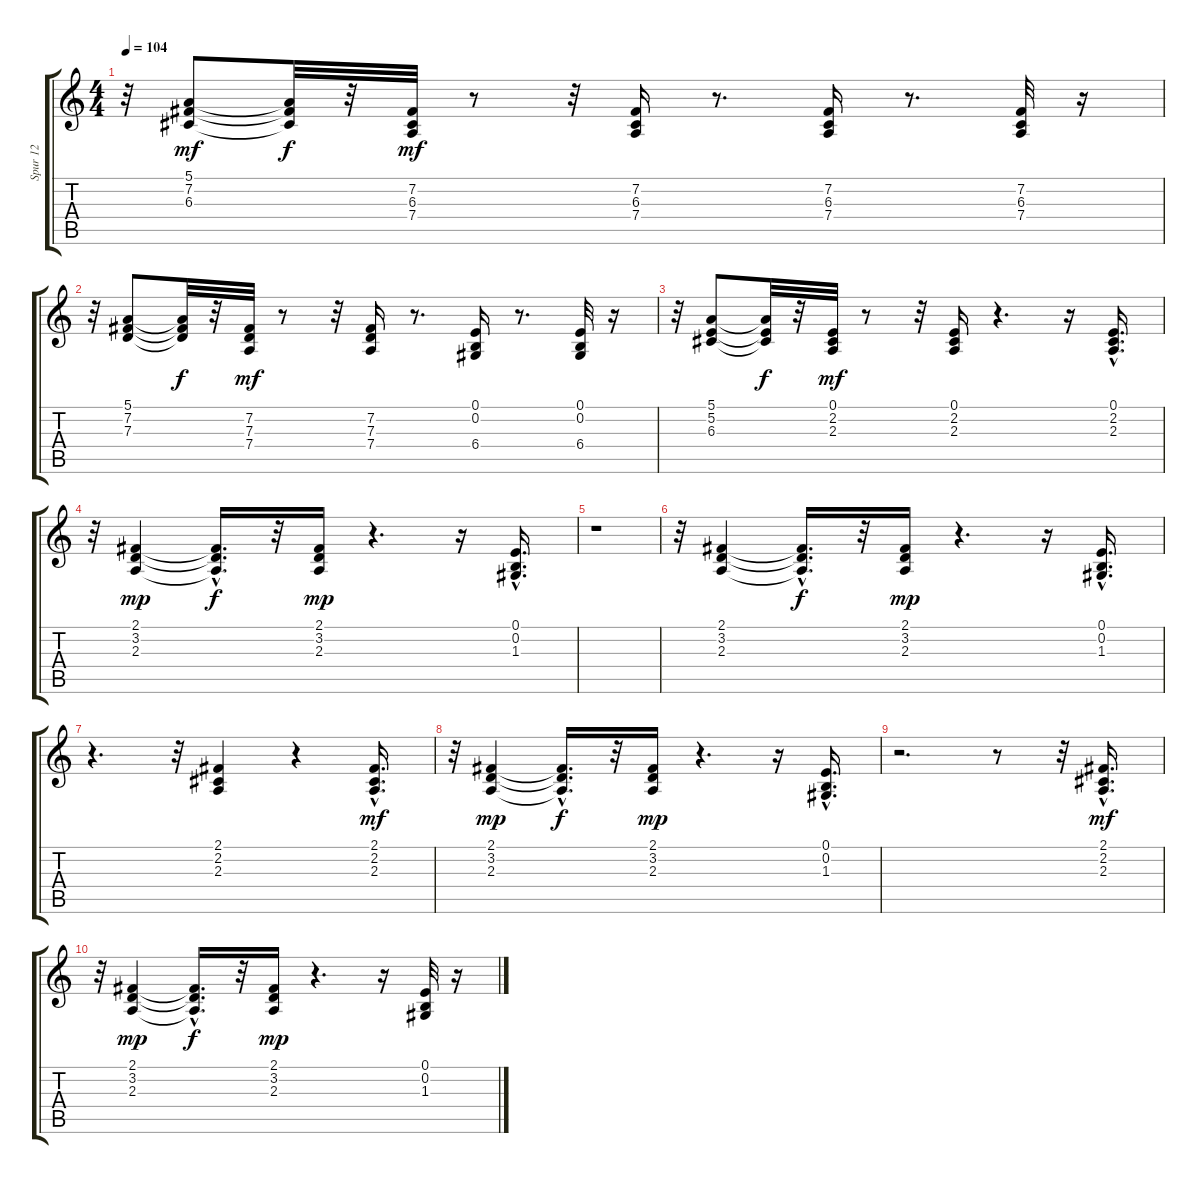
\track ("Spur 12" "Spur 12") {instrument electricpiano1}
\staff {score tabs}
\tuning (E4 B3 G3 D3 A2 E2) {hide}
\ts (4 4)
\tempo 104
\clef g2
\ks c
r.32{dy mf} (5.1 7.2 6.3).8 (5.1{t} 7.2{t} 6.3{t}).32{dy f} r.32 (7.2 6.3 7.4).32{dy mf} r.8 r.32 (7.2 6.3 7.4).16 r.8{d} (7.2 6.3 7.4).16 r.8{d} (7.2 6.3 7.4).32 r.16 |
r.32 (5.1 7.2 7.3).8 (5.1{t} 7.2{t} 7.3{t}).32{dy f} r.32 (7.2 7.3 7.4).32{dy mf} r.8 r.32 (7.2 7.3 7.4).16 r.8{d} (0.1 0.2 6.4).16 r.8{d} (0.1 0.2 6.4).32 r.16 |
r.32 (5.1 5.2 6.3).8 (5.1{t} 5.2{t} 6.3{t}).32{dy f} r.32 (0.1 2.2 2.3).32{dy mf} r.8 r.32 (0.1 2.2 2.3).16 r.4{d} r.16 (0.1{hac} 2.2{hac} 2.3).16{d} |
r.32 (2.1 3.2 2.3).4{dy mp} (2.1{hac t} 3.2{hac t} 2.3{hac t}).16{d dy f} r.32 (2.1 3.2 2.3).16{dy mp} r.4{d} r.16 (0.1{hac} 0.2{hac} 1.3).16{d} |
r.1 |
r.32 (2.1 3.2 2.3).4 (2.1{hac t} 3.2{hac t} 2.3{hac t}).16{d dy f} r.32 (2.1 3.2 2.3).16{dy mp} r.4{d} r.16 (0.1{hac} 0.2{hac} 1.3).16{d} |
r.4{d} r.32 (2.1 2.2 2.3).4 r.4 (2.1{hac} 2.2{hac} 2.3).16{d dy mf} |
r.32 (2.1 3.2 2.3).4{dy mp} (2.1{hac t} 3.2{hac t} 2.3{hac t}).16{d dy f} r.32 (2.1 3.2 2.3).16{dy mp} r.4{d} r.16 (0.1{hac} 0.2{hac} 1.3).16{d} |
r.2{d} r.8 r.32 (2.1{hac} 2.2{hac} 2.3).16{d dy mf} |
r.32 (2.1 3.2 2.3).4{dy mp} (2.1{hac t} 3.2{hac t} 2.3{hac t}).16{d dy f} r.32 (2.1 3.2 2.3).16{dy mp} r.4{d} r.16 (0.1 0.2 1.3).32 r.16
